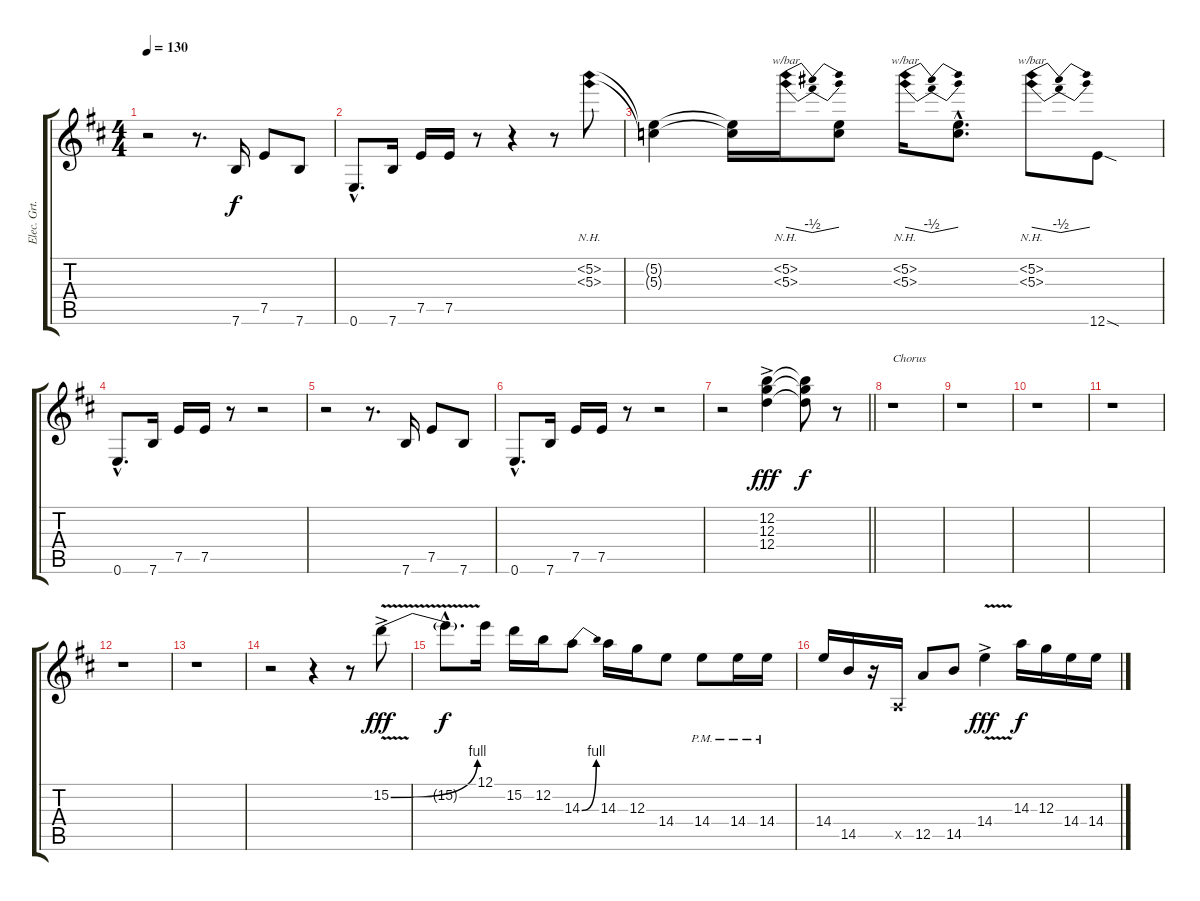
\track ("Elec. Grt." "Elec. Grt.") {instrument distortionguitar}
\staff {score tabs}
\tuning (E4 B3 G3 D3 A2 E2) {hide}
\ts (4 4)
\tempo 130
\clef g2
\ks d
r.2{dy f} r.8{d} 7.6.16 7.5.8 7.6.8 |
0.6{hac}.8{d} 7.6.16 7.5.16 7.5.16 r.8 r.4 r.8 (5.2{nh} 5.3{nh}).8 |
(5.2{t} 5.3{t}).4 (5.2{t} 5.3{t}).16 (5.2{nh} 5.3{nh}).16{tbe (dip default 0 0 30 -2 60 0)} (5.2{t} 5.3{t}).8 (5.2{nh} 5.3{nh}).16{tbe (dip default 0 0 30 -2 60 0)} (5.2{hac t} 5.3{hac t}).8{d} (5.2{nh} 5.3{nh}).8{tbe (dip default 0 0 30 -2 60 0)} 12.6{sod}.8 |
0.6{hac}.8{d} 7.6.16 7.5.16 7.5.16 r.8 r.2 |
r.2 r.8{d} 7.6.16 7.5.8 7.6.8 |
0.6{hac}.8{d} 7.6.16 7.5.16 7.5.16 r.8 r.2 |
\barLineRight lightlight
r.2 (12.2{ac} 12.3{ac} 12.4{ac}).4{dy fff} (12.2{t} 12.3{t} 12.4{t}).8{dy f} r.8 |
r.1{txt "Chorus"} |
r.1 |
r.1 |
r.1 |
r.1 |
r.1 |
r.2 r.4 r.8 15.2{be (bend 0 0 60 4) v ac}.8{dy fff} |
15.2{hac t}.8{d dy f} 12.1.16 15.2.16 12.2.16 14.3{be (bend 0 0 60 4)}.8 14.3.16 12.3.16 14.4.8 14.4{pm}.8 14.4{pm}.16 14.4{pm}.16 |
14.4.16 14.5.16 r.16 0.5{x}.16 12.5.8 14.5.8 14.4{v ac}.4{dy fff} 14.3.16{dy f} 12.3.16 14.4.16 14.4.16
